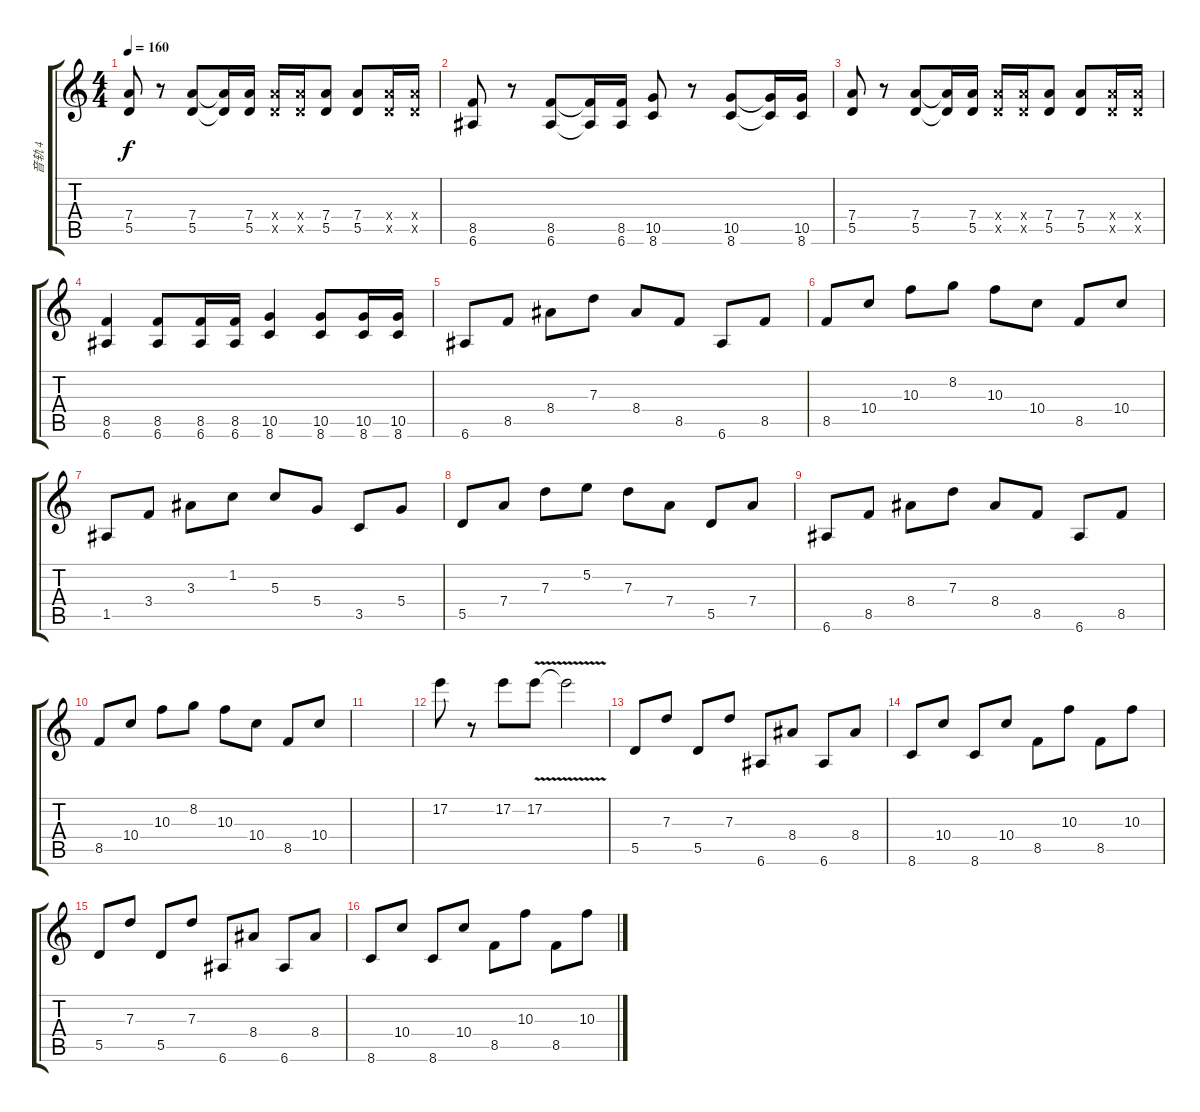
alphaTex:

\track ("音轨 4" "音轨 4") {instrument distortionguitar}
\staff {score tabs}
\tuning (E4 B3 G3 D3 A2 E2) {hide}
\ts (4 4)
\tempo 160
\clef g2
\ks c
(7.4 5.5).8{dy f} r.8 (7.4 5.5).8 (7.4{t} 5.5{t}).16 (7.4 5.5).16 (7.4{x} 5.5{x}).16 (7.4{x} 5.5{x}).16 (7.4 5.5).8 (7.4 5.5).8 (7.4{x} 5.5{x}).16 (7.4{x} 5.5{x}).16 |
(8.5 6.6).8 r.8 (8.5 6.6).8 (8.5{t} 6.6{t}).16 (8.5 6.6).16 (10.5 8.6).8 r.8 (10.5 8.6).8 (10.5{t} 8.6{t}).16 (10.5 8.6).16 |
(7.4 5.5).8 r.8 (7.4 5.5).8 (7.4{t} 5.5{t}).16 (7.4 5.5).16 (7.4{x} 5.5{x}).16 (7.4{x} 5.5{x}).16 (7.4 5.5).8 (7.4 5.5).8 (7.4{x} 5.5{x}).16 (7.4{x} 5.5{x}).16 |
(8.5 6.6).4 (8.5 6.6).8 (8.5 6.6).16 (8.5 6.6).16 (10.5 8.6).4 (10.5 8.6).8 (10.5 8.6).16 (10.5 8.6).16 |
6.6.8 8.5.8 8.4.8 7.3.8 8.4.8 8.5.8 6.6.8 8.5.8 |
8.5.8 10.4.8 10.3.8 8.2.8 10.3.8 10.4.8 8.5.8 10.4.8 |
1.5.8 3.4.8 3.3.8 1.2.8 5.3.8 5.4.8 3.5.8 5.4.8 |
5.5.8 7.4.8 7.3.8 5.2.8 7.3.8 7.4.8 5.5.8 7.4.8 |
6.6.8 8.5.8 8.4.8 7.3.8 8.4.8 8.5.8 6.6.8 8.5.8 |
8.5.8 10.4.8 10.3.8 8.2.8 10.3.8 10.4.8 8.5.8 10.4.8 |
|
17.2.8 r.8 17.2.8 17.2{v}.8 17.2{t}.2 |
5.5.8 7.3.8 5.5.8 7.3.8 6.6.8 8.4.8 6.6.8 8.4.8 |
8.6.8 10.4.8 8.6.8 10.4.8 8.5.8 10.3.8 8.5.8 10.3.8 |
5.5.8 7.3.8 5.5.8 7.3.8 6.6.8 8.4.8 6.6.8 8.4.8 |
8.6.8 10.4.8 8.6.8 10.4.8 8.5.8 10.3.8 8.5.8 10.3.8
